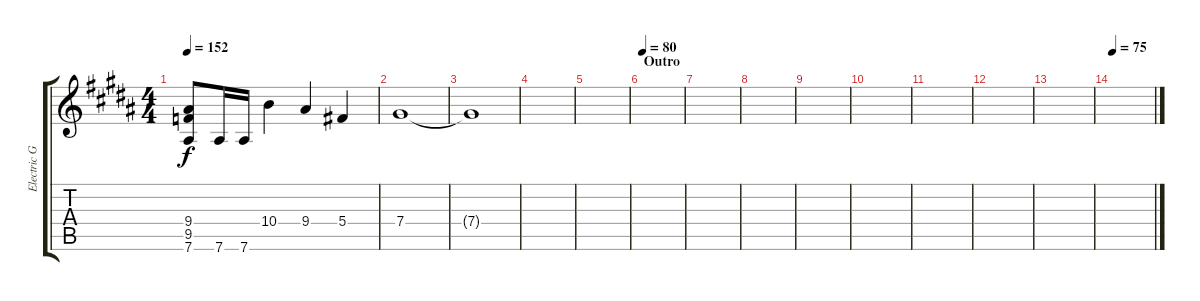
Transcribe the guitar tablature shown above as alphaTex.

\track ("Electric Guitar II" "Electric G") {instrument distortionguitar}
\staff {score tabs}
\tuning (Eb4 Bb3 Gb3 Db3 Ab2 Eb2) {hide}
\ts (4 4)
\tempo 152
\clef g2
\ks b
(9.4 9.5 7.6).8{dy f} 7.6.16 7.6.16 10.4.4 9.4.4 5.4.4 |
7.4.1 |
7.4{t}.1 |
|
|
\section ("" "Outro")
\tempo 120
\tempo 80
|
|
|
|
|
|
|
|
\tempo 75
